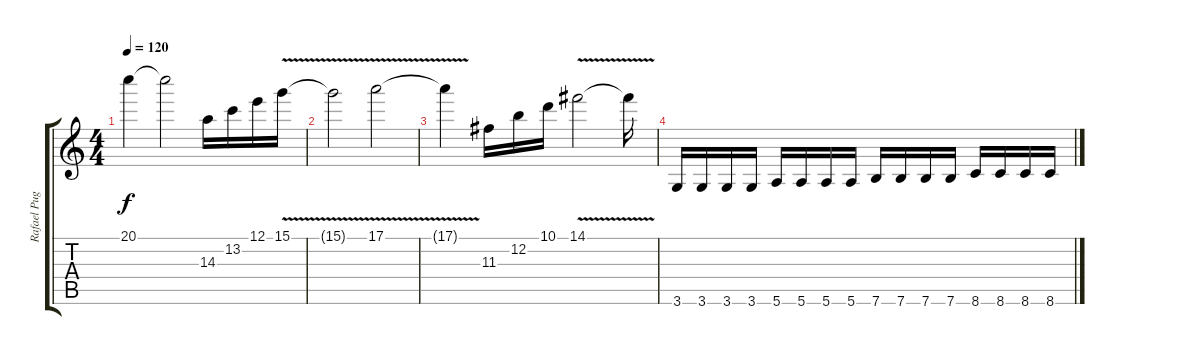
\track ("Rafael Pugliesi" "Rafael Pug") {instrument overdrivenguitar}
\staff {score tabs}
\tuning (E4 B3 G3 D3 A2 E2) {hide}
\ts (4 4)
\tempo 120
\clef g2
\ks c
20.1{t}.4{dy f} 20.1{t}.2 14.3.16 13.2.16 12.1.16 15.1{v}.16 |
15.1{t}.2 17.1{v}.2 |
17.1{t}.4 11.3.16 12.2.16 10.1.16 14.1{v}.2 14.1{t}.16 |
3.6.16 3.6.16 3.6.16 3.6.16 5.6.16 5.6.16 5.6.16 5.6.16 7.6.16 7.6.16 7.6.16 7.6.16 8.6.16 8.6.16 8.6.16 8.6.16
